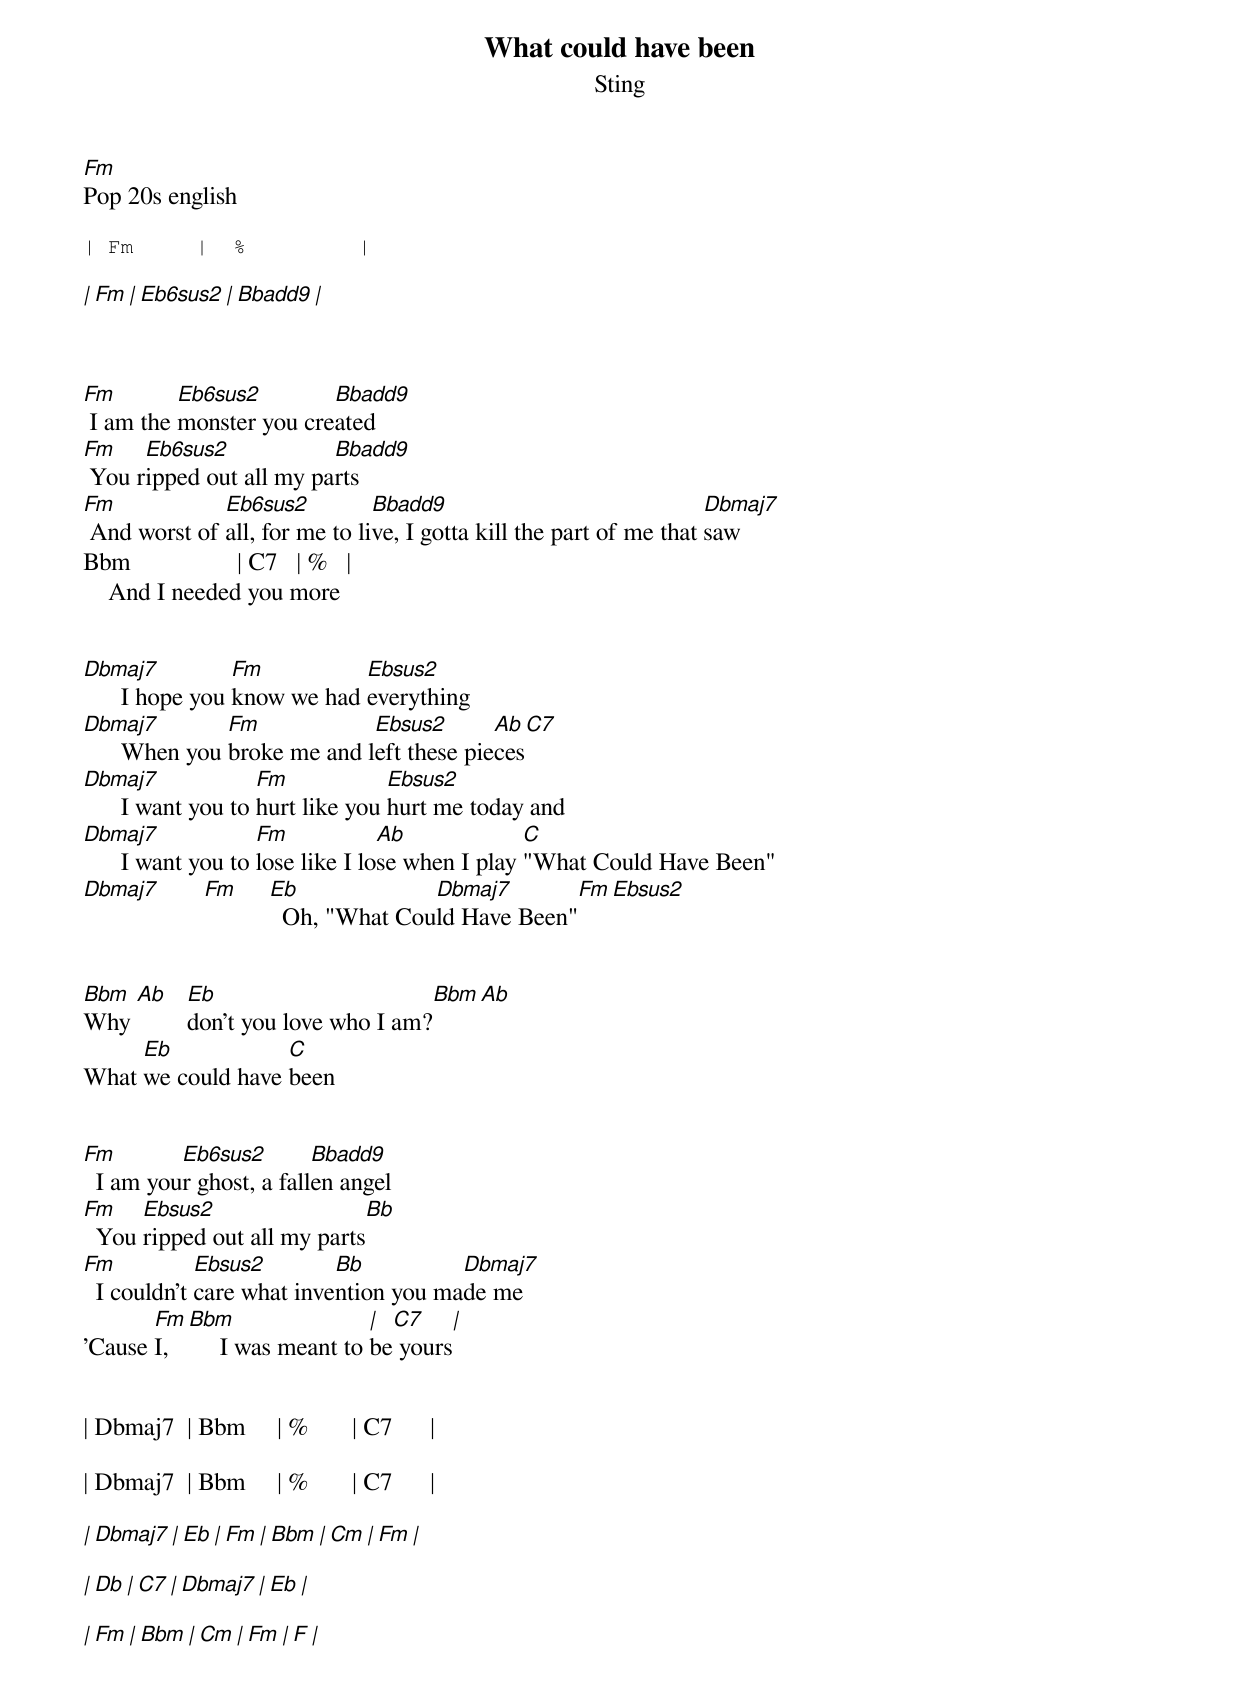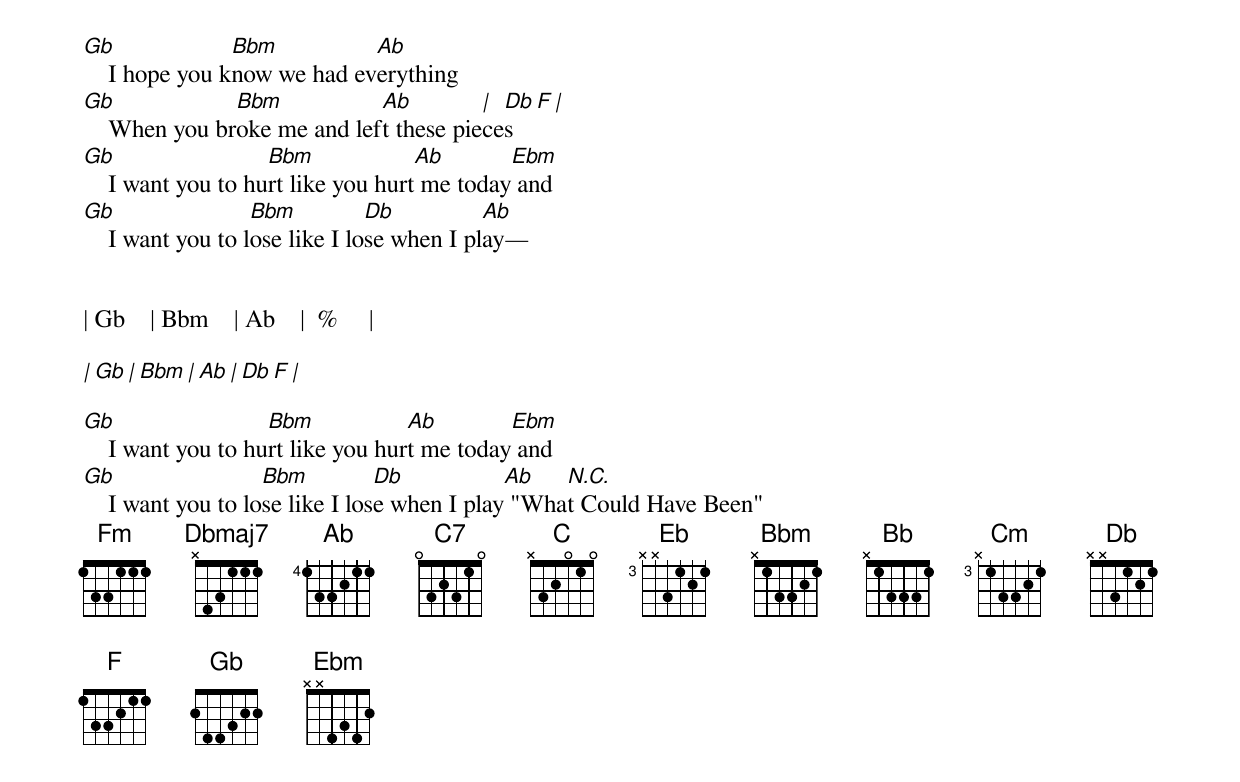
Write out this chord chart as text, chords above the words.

What could have been
Sting
Fm
Pop 20s english

| Fm     |  %         |

| Fm     |  Eb6sus2   | Bbadd9    |



Fm        Eb6sus2        Bbadd9
 I am the monster you created
Fm    Eb6sus2            Bbadd9
 You ripped out all my parts
Fm            Eb6sus2          Bbadd9                               Dbmaj7
 And worst of all, for me to live, I gotta kill the part of me that saw
Bbm                 | C7   | %   |
    And I needed you more


Dbmaj7           Fm          Ebsus2
      I hope you know we had everything
Dbmaj7         Fm            Ebsus2       Ab  C7
      When you broke me and left these pieces
Dbmaj7              Fm            Ebsus2
      I want you to hurt like you hurt me today and
Dbmaj7              Fm            Ab             C
      I want you to lose like I lose when I play "What Could Have Been"
Dbmaj7 Fm   Eb             Dbmaj7           Fm  Ebsus2
              Oh, "What Could Have Been"


Bbm Ab Eb                      Bbm   Ab
Why    don't you love who I am?
     Eb            C
What we could have been


Fm        Eb6sus2        Bbadd9
  I am your ghost, a fallen angel
Fm    Ebsus2                 Bb
  You ripped out all my parts
Fm           Ebsus2        Bb          Dbmaj7
  I couldn't care what invention you made me
       Fm Bbm                 | C7    |
'Cause I,      I was meant to be yours


| Dbmaj7  | Bbm     | %       | C7      |

| Dbmaj7  | Bbm     | %       | C7      |

| Dbmaj7  | Eb      | Fm      | Bbm     | Cm      | Fm     |

| Db      | C7      | Dbmaj7  | Eb      |

| Fm      | Bbm     | Cm      | Fm      | F       |


Gb              Bbm          Ab
    I hope you know we had everything
Gb             Bbm           Ab         | Db  F  |
    When you broke me and left these pieces
Gb                  Bbm             Ab       Ebm
    I want you to hurt like you hurt me today and
Gb                 Bbm          Db          Ab
    I want you to lose like I lose when I play—


| Gb    | Bbm    | Ab    |  %     |

| Gb    | Bbm    | Ab    | Db  F  |

Gb                  Bbm            Ab        Ebm
    I want you to hurt like you hurt me today and
Gb                  Bbm          Db           Ab   N.C.
    I want you to lose like I lose when I play "What Could Have Been"
